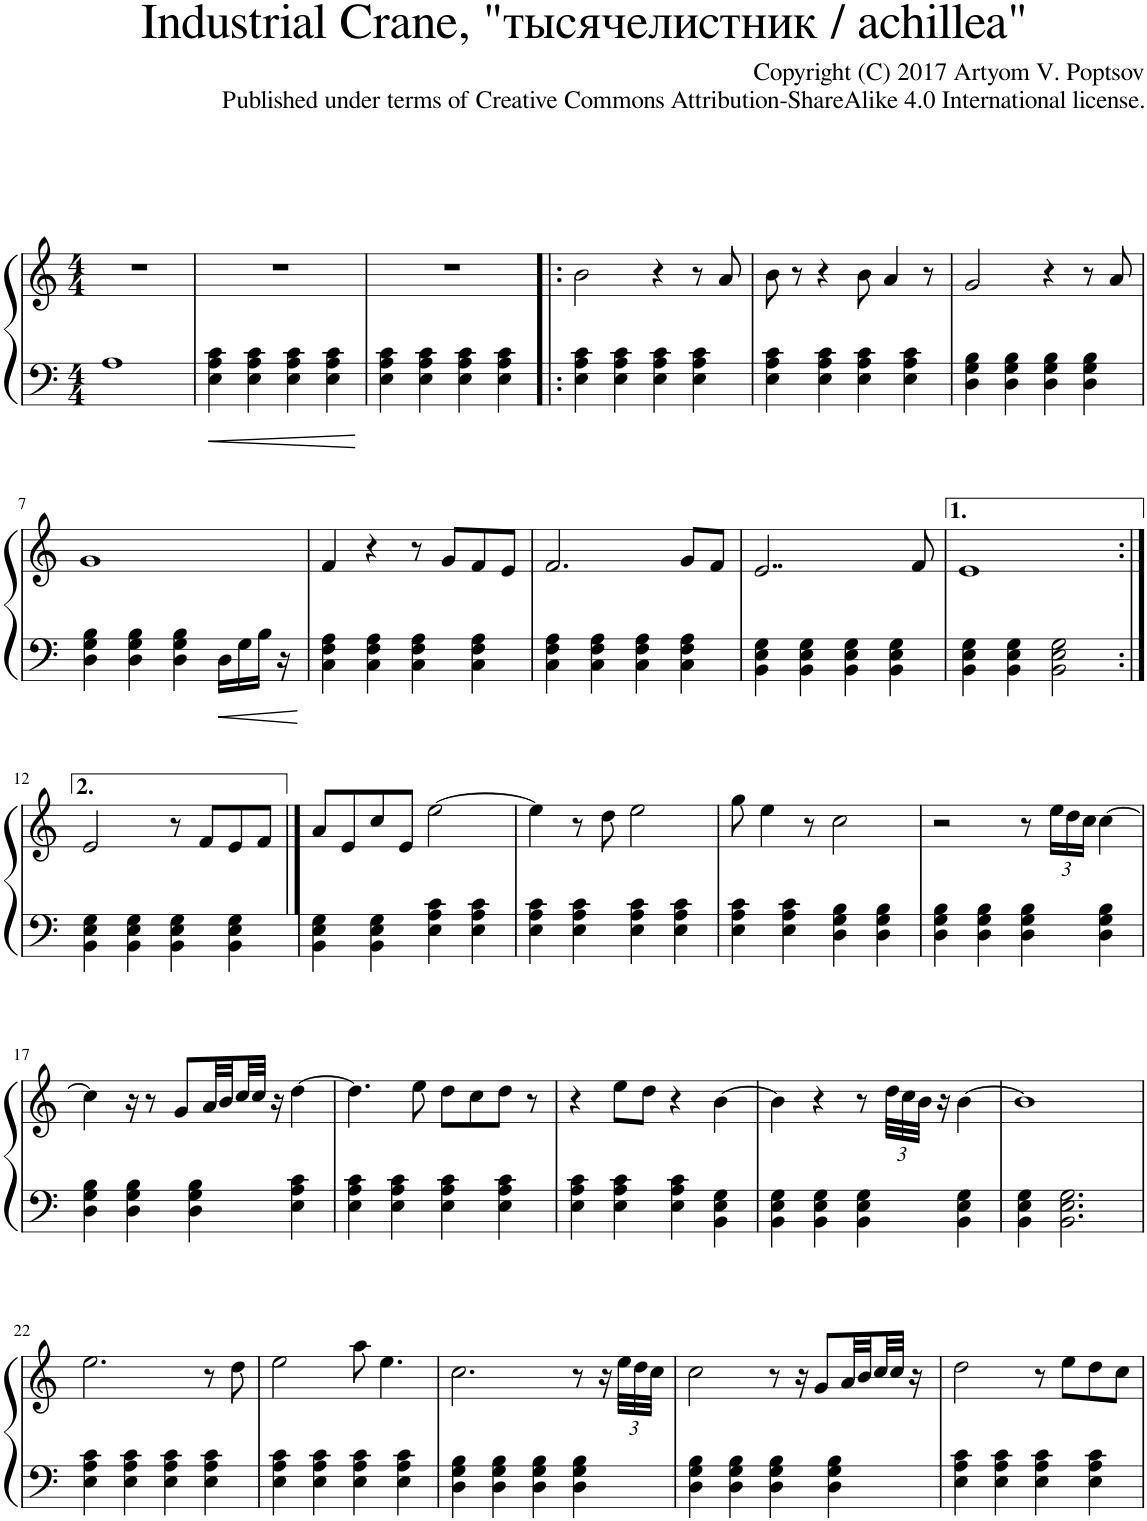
**kern	**kern
*part1	*part1
*staff2	*staff1
*I"Piano	*
*I'Pno.	*
*clefF4	*clefG2
*k[]	*k[]
*M4/4	*M4/4
=1	=1
1A	1r
=2	=2
4E\ 4A\ 4c\	1r
4E\ 4A\ 4c\	.
4E\ 4A\ 4c\	.
4E\ 4A\ 4c\	.
=3	=3
4E\ 4A\ 4c\	1r
4E\ 4A\ 4c\	.
4E\ 4A\ 4c\	.
4E\ 4A\ 4c\	.
=4!|:	=4!|:
4E\ 4A\ 4c\	2b\
4E\ 4A\ 4c\	.
4E\ 4A\ 4c\	4r
4E\ 4A\ 4c\	8r
.	8a/
=5	=5
4E\ 4A\ 4c\	8b\
.	8r
4E\ 4A\ 4c\	4r
4E\ 4A\ 4c\	8b\
.	4a/
4E\ 4A\ 4c\	.
.	8r
=6	=6
4D\ 4G\ 4B\	2g/
4D\ 4G\ 4B\	.
4D\ 4G\ 4B\	4r
4D\ 4G\ 4B\	8r
.	8a/
!!LO:LB:g=z
=7	=7
4D\ 4G\ 4B\	1g
4D\ 4G\ 4B\	.
4D\ 4G\ 4B\	.
16D\LL	.
16G\	.
16B\JJ	.
16r	.
=8	=8
4C\ 4F\ 4A\	4f/
4C\ 4F\ 4A\	4r
4C\ 4F\ 4A\	8r
.	8g/L
4C\ 4F\ 4A\	8f/
.	8e/J
=9	=9
4C\ 4F\ 4A\	2.f/
4C\ 4F\ 4A\	.
4C\ 4F\ 4A\	.
4C\ 4F\ 4A\	8g/L
.	8f/J
=10	=10
4BB\ 4E\ 4G\	2..e/
4BB\ 4E\ 4G\	.
4BB\ 4E\ 4G\	.
4BB\ 4E\ 4G\	.
.	8f/
=11	=11
4BB\ 4E\ 4G\	1e
4BB\ 4E\ 4G\	.
2BB\ 2E\ 2G\	.
!!LO:LB:g=z
=12:|!	=12:|!
4BB\ 4E\ 4G\	2e/
4BB\ 4E\ 4G\	.
4BB\ 4E\ 4G\	8r
.	8f/L
4BB\ 4E\ 4G\	8e/
.	8f/J
==13	==13
4BB\ 4E\ 4G\	8a/L
.	8e/
4BB\ 4E\ 4G\	8cc/
.	8e/J
4E\ 4A\ 4c\	[2ee\
4E\ 4A\ 4c\	.
=14	=14
4E\ 4A\ 4c\	4ee\]
4E\ 4A\ 4c\	8r
.	8dd\
4E\ 4A\ 4c\	2ee\
4E\ 4A\ 4c\	.
=15	=15
4E\ 4A\ 4c\	8gg\
.	4ee\
4E\ 4A\ 4c\	.
.	8r
4D\ 4G\ 4B\	2cc\
4D\ 4G\ 4B\	.
=16	=16
4D\ 4G\ 4B\	2r
4D\ 4G\ 4B\	.
4D\ 4G\ 4B\	8r
*	*Xbrackettup
.	24ee\LL
.	24dd\
.	24cc\JJ
4D\ 4G\ 4B\	[4cc\
!!LO:LB:g=z
=17	=17
4D\ 4G\ 4B\	4cc\]
4D\ 4G\ 4B\	16r
.	8r
.	8g/L
4D\ 4G\ 4B\	.
.	32a/LL
.	32b/
.	32cc/
.	32cc/JJJ
.	16r
4E\ 4A\ 4c\	[4dd\
=18	=18
4E\ 4A\ 4c\	4.dd\]
4E\ 4A\ 4c\	.
.	8ee\
4E\ 4A\ 4c\	8dd\L
.	8cc\
4E\ 4A\ 4c\	8dd\J
.	8r
=19	=19
4E\ 4A\ 4c\	4r
4E\ 4A\ 4c\	8ee\L
.	8dd\J
4E\ 4A\ 4c\	4r
4BB\ 4E\ 4G\	[4b\
=20	=20
4BB\ 4E\ 4G\	4b\]
4BB\ 4E\ 4G\	4r
4BB\ 4E\ 4G\	8r
.	48dd\LLL
.	48cc\
.	48b\JJJ
.	16r
4BB\ 4E\ 4G\	[4b\
=21	=21
4BB\ 4E\ 4G\	1b]
2.BB\ 2.E\ 2.G\	.
!!LO:LB:g=z
=22	=22
4E\ 4A\ 4c\	2.ee\
4E\ 4A\ 4c\	.
4E\ 4A\ 4c\	.
4E\ 4A\ 4c\	8r
.	8dd\
=23	=23
4E\ 4A\ 4c\	2ee\
4E\ 4A\ 4c\	.
4E\ 4A\ 4c\	8aa\
.	4.ee\
4E\ 4A\ 4c\	.
=24	=24
4D\ 4G\ 4B\	2.cc\
4D\ 4G\ 4B\	.
4D\ 4G\ 4B\	.
4D\ 4G\ 4B\	8r
.	16r
.	48ee\LLL
.	48dd\
.	48cc\JJJ
=25	=25
4D\ 4G\ 4B\	2cc\
4D\ 4G\ 4B\	.
4D\ 4G\ 4B\	8r
.	16r
.	8g/L
4D\ 4G\ 4B\	.
.	32a/LL
.	32b/
.	32cc/
.	32cc/JJJ
.	16r
=26	=26
4E\ 4A\ 4c\	2dd\
4E\ 4A\ 4c\	.
4E\ 4A\ 4c\	8r
.	8ee\L
4E\ 4A\ 4c\	8dd\
.	8cc\J
=	=
*-	*-
